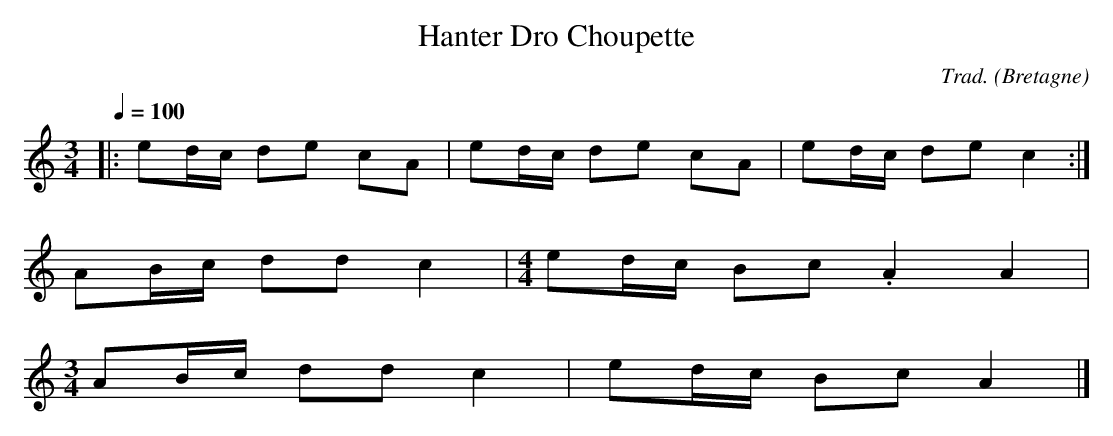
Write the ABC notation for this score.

X:1
T:Hanter Dro Choupette
C:Trad.
O:Bretagne
M:3/4
L:1/8
Q:1/4=100
K:C
|:ed/c/ de cA | ed/c/ de cA | ed/c/ de c2 :|
AB/c/ dd c2 |[M:4/4][L:1/8] ed/c/ Bc .A2 A2 |
[M:3/4][L:1/8]AB/c/ dd c2 | ed/c/ Bc A2|]
